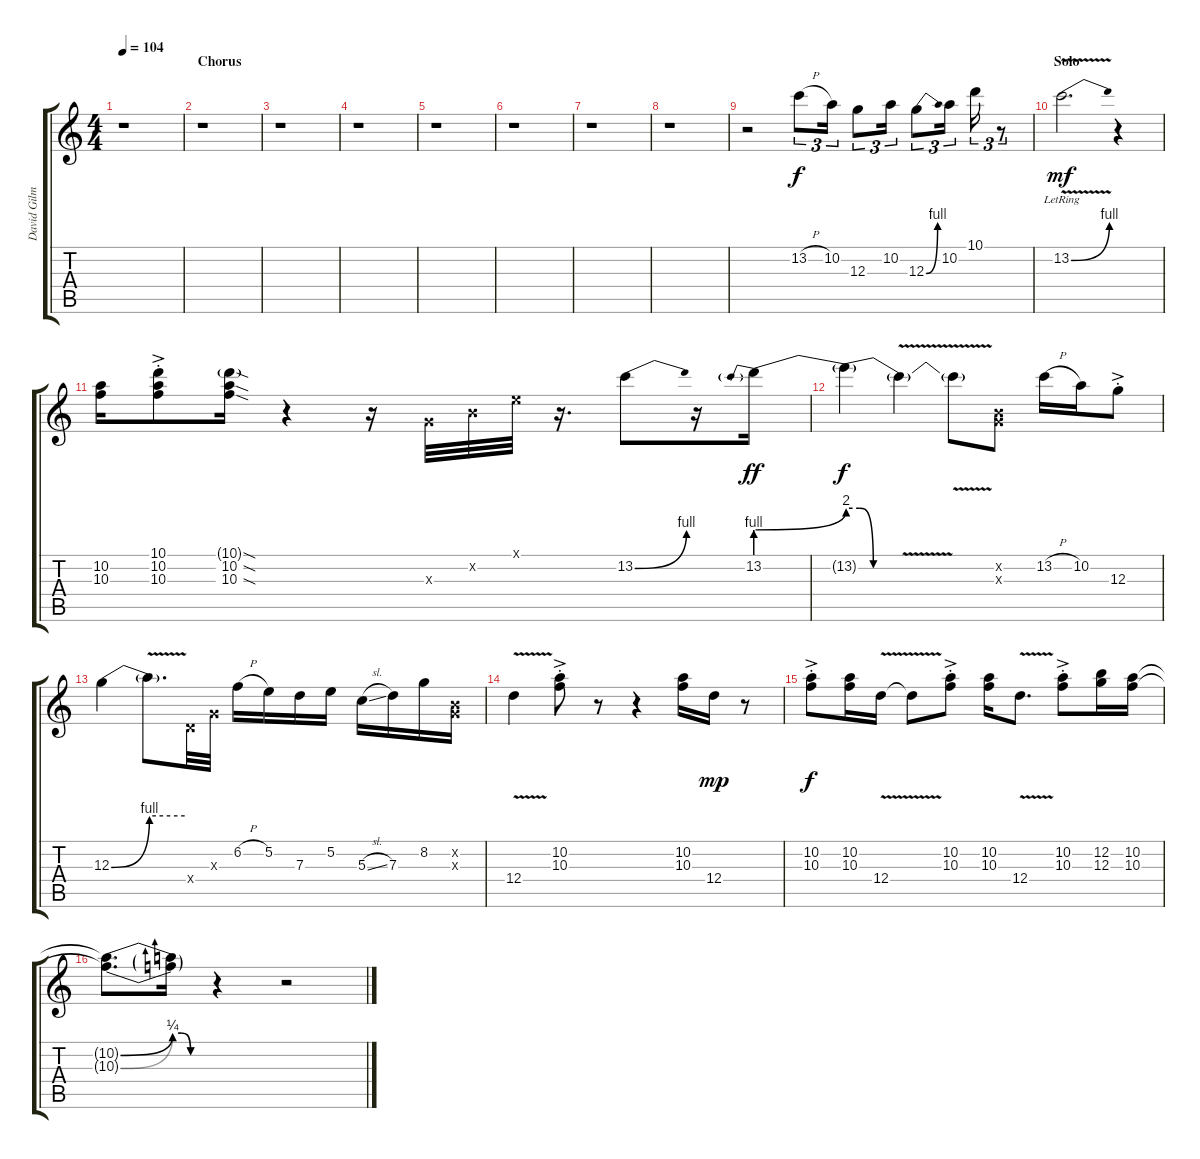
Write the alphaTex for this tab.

\track ("David Gilmour | Gibson Les Paul Goldtop" "David Gilm") {instrument overdrivenguitar}
\staff {score tabs}
\tuning (E4 B3 G3 D3 A2 E2) {hide}
\ts (4 4)
\tempo 104
\clef g2
\ks c
r.1{dy f} |
\section ("" "Chorus")
r.1 |
r.1 |
r.1 |
r.1 |
r.1 |
r.1 |
r.1 |
r.2 13.2{h}.8{tu (3 2)} 10.2.16{tu (3 2)} 12.3.8{tu (3 2)} 10.2.16{tu (3 2)} 12.3{be (bend 0 0 60 4)}.8{tu (3 2)} 10.2.16{tu (3 2)} 10.1.16{tu (3 2)} r.8{tu (3 2)} |
\section ("" "Solo")
13.2{be (bend 0 0 60 4) v lr}.2{d dy mf} r.4 |
(10.2 10.3).16 (10.1{ac st} 10.2{ac st} 10.3{ac st}).8 (10.1{sod g} 10.2{sod} 10.3{sod}).16 r.4 r.16 0.3{x}.32 0.2{x}.32 0.1{x}.32 r.16{d} 13.2{be (bend 0 0 60 4)}.8 r.16 13.2{be (prebendbend 0 4 60 8)}.16{dy ff} |
13.2{be (custom 0 8 15 8 30 0 60 0) t}.4{dy f} 13.2{v t}.4 13.2{v t}.8 (0.2{x} 0.3{x}).8 13.2{h}.16 10.2.16 12.3{ac st}.8 |
12.3{be (bend 0 0 60 4)}.4 12.3{be (hold 0 4 60 4) v t}.8{d} 0.4{x}.32 0.3{x}.32 6.2{h}.16 5.2.16 7.3.16 5.2.16 5.3{sl}.16 7.3.16 8.2.16 (0.2{x} 0.3{x}).16 |
12.4{v}.4 (10.2{ac st} 10.3{ac st}).8 r.8 r.4 (10.2 10.3).16 12.4.16{dy mp} r.8 |
(10.2{ac st} 10.3{ac st}).8{dy f} (10.2 10.3).16 12.4{v}.16 12.4{v t}.8 (10.2{ac st} 10.3{ac st}).8 (10.2 10.3).16 12.4{v}.8{d} (10.2{ac st} 10.3{ac st}).8 (12.2 12.3).16 (10.2 10.3).16 |
(10.2{be (bend 0 0 60 1) t} 10.3{be (bend 0 0 60 1) t}).8{d} (10.2{be (custom 0 1 15 1 30 0 60 0) t} 10.3{be (custom 0 1 15 1 30 0 60 0) t}).16 r.4 r.2
